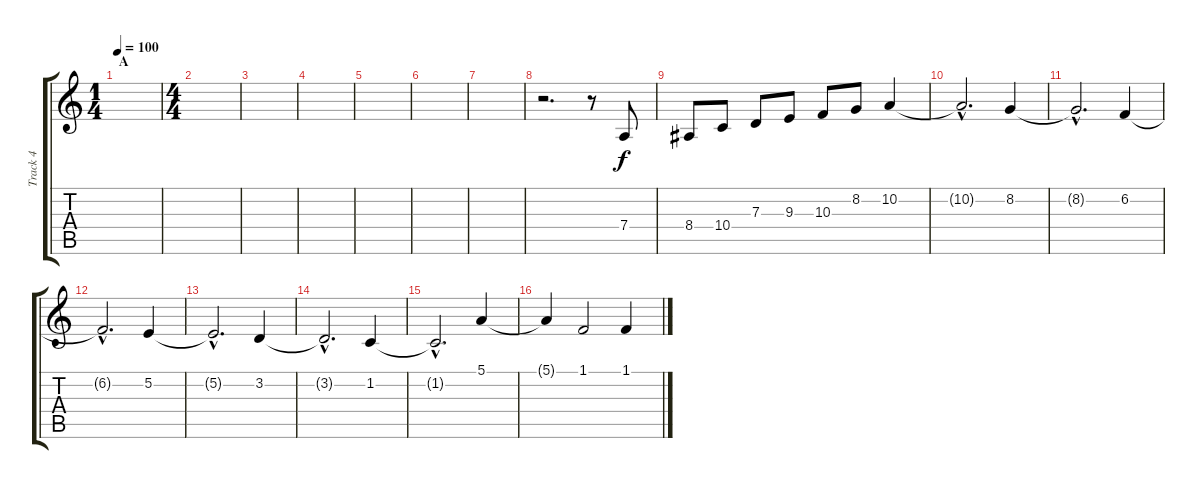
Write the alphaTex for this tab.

\track ("Track 4" "Track 4") {instrument viola}
\staff {score tabs}
\tuning (E4 B3 G3 D3 A2 E2) {hide}
\ts (1 4)
\section ("" "A")
\tempo 100
\clef g2
\ks c
|
\ts (4 4)
|
|
|
|
|
|
r.2{d} r.8 7.4.8 |
8.4.8 10.4.8 7.3.8 9.3.8 10.3.8 8.2.8 10.2.4 |
10.2{hac t}.2{d} 8.2.4 |
8.2{hac t}.2{d} 6.2.4 |
6.2{hac t}.2{d} 5.2.4 |
5.2{hac t}.2{d} 3.2.4 |
3.2{hac t}.2{d} 1.2.4 |
1.2{hac t}.2{d} 5.1.4 |
5.1{t}.4 1.1.2 1.1.4
